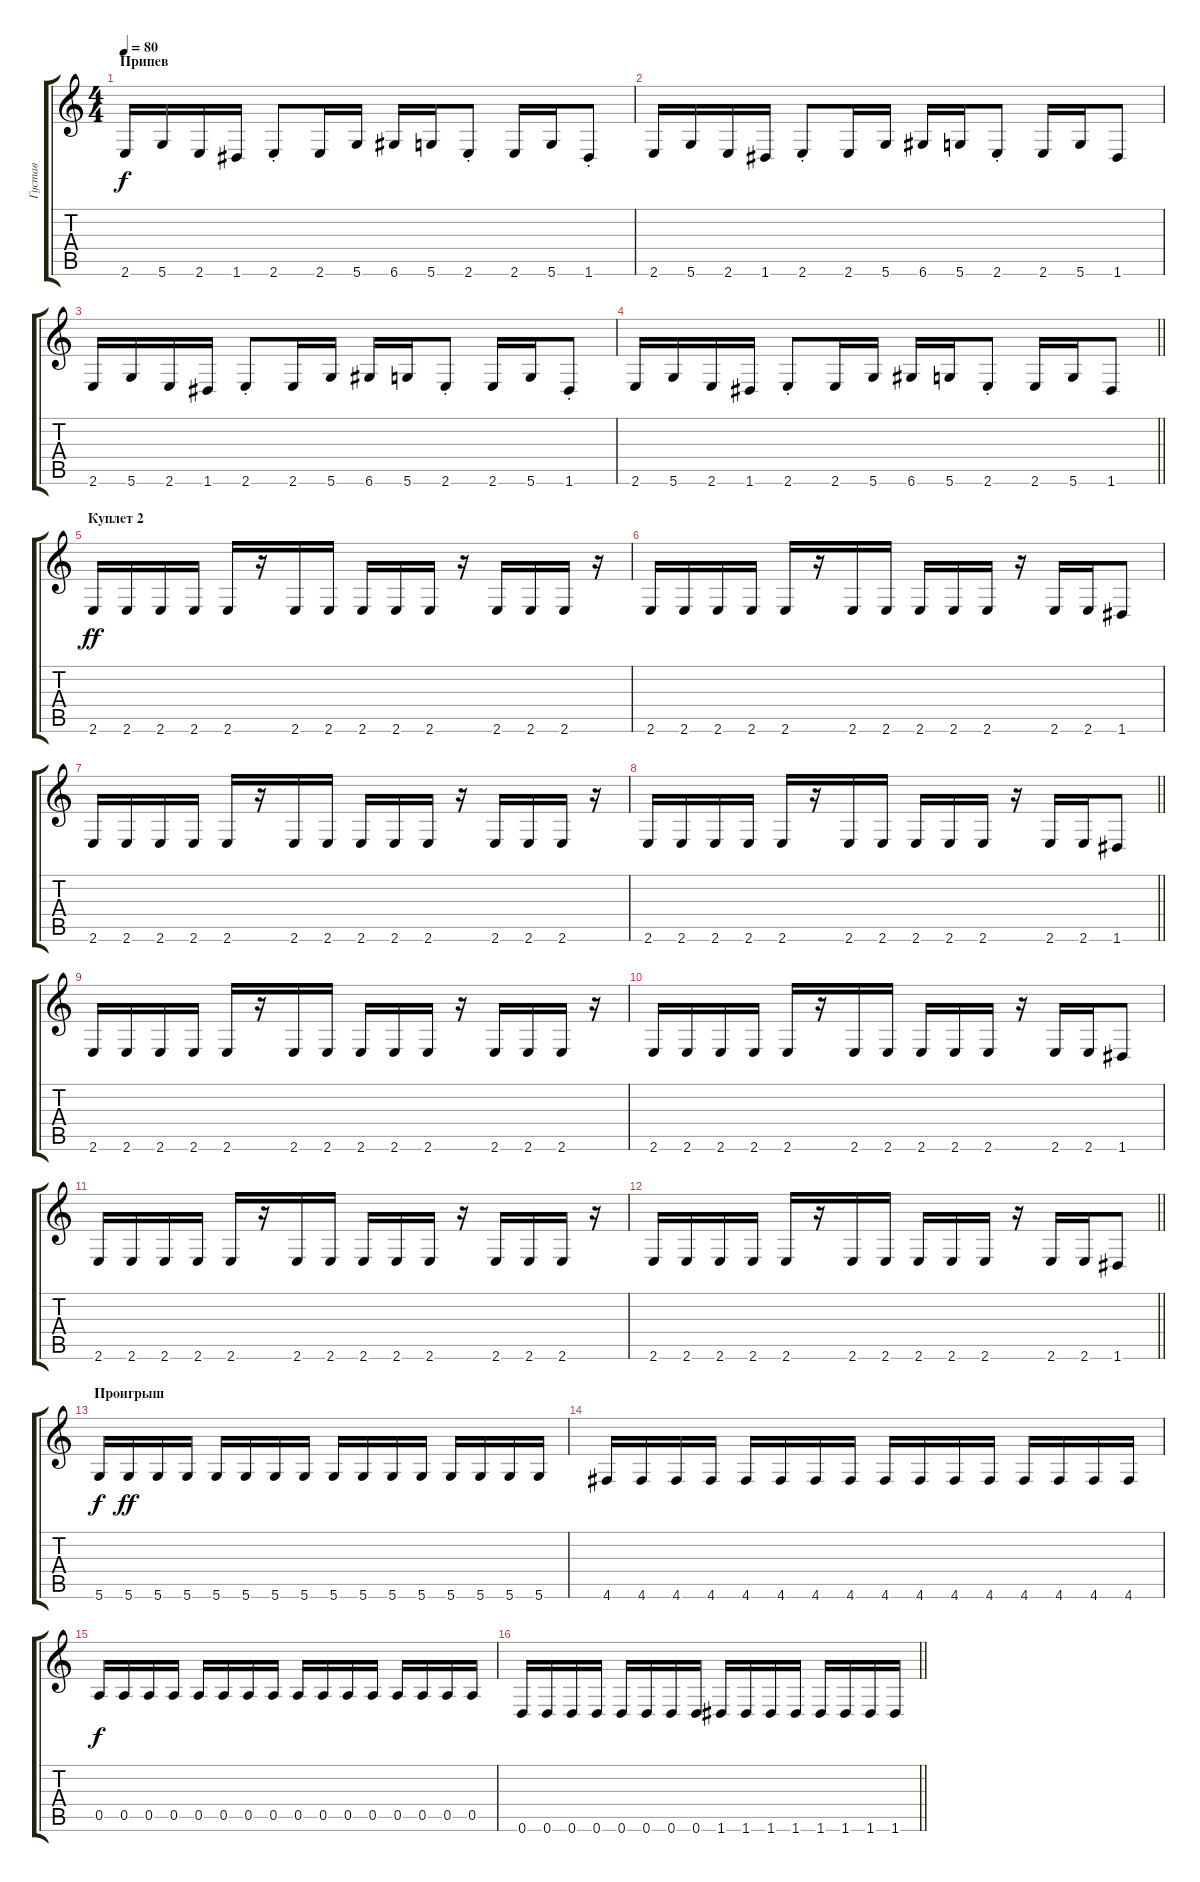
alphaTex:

\track ("Густав" "Густав") {instrument electricbassfinger}
\staff {score tabs}
\tuning (E4 B3 G3 D3 A2 D2) {hide}
\ts (4 4)
\section ("" "Припев")
\tempo 80
\clef g2
\ks c
2.6.16{dy f} 5.6.16 2.6.16 1.6.16 2.6{st}.8 2.6.16 5.6.16 6.6.16 5.6.16 2.6{st}.8 2.6.16 5.6.16 1.6{st}.8 |
2.6.16 5.6.16 2.6.16 1.6.16 2.6{st}.8 2.6.16 5.6.16 6.6.16 5.6.16 2.6{st}.8 2.6.16 5.6.16 1.6.8 |
2.6.16 5.6.16 2.6.16 1.6.16 2.6{st}.8 2.6.16 5.6.16 6.6.16 5.6.16 2.6{st}.8 2.6.16 5.6.16 1.6{st}.8 |
\barLineRight lightlight
2.6.16 5.6.16 2.6.16 1.6.16 2.6{st}.8 2.6.16 5.6.16 6.6.16 5.6.16 2.6{st}.8 2.6.16 5.6.16 1.6.8 |
\section ("" "Куплет 2")
2.6.16{dy ff} 2.6.16 2.6.16 2.6.16 2.6.16 r.16 2.6.16 2.6.16 2.6.16 2.6.16 2.6.16 r.16 2.6.16 2.6.16 2.6.16 r.16 |
2.6.16 2.6.16 2.6.16 2.6.16 2.6.16 r.16 2.6.16 2.6.16 2.6.16 2.6.16 2.6.16 r.16 2.6.16 2.6.16 1.6.8 |
2.6.16 2.6.16 2.6.16 2.6.16 2.6.16 r.16 2.6.16 2.6.16 2.6.16 2.6.16 2.6.16 r.16 2.6.16 2.6.16 2.6.16 r.16 |
\barLineRight lightlight
2.6.16 2.6.16 2.6.16 2.6.16 2.6.16 r.16 2.6.16 2.6.16 2.6.16 2.6.16 2.6.16 r.16 2.6.16 2.6.16 1.6.8 |
2.6.16 2.6.16 2.6.16 2.6.16 2.6.16 r.16 2.6.16 2.6.16 2.6.16 2.6.16 2.6.16 r.16 2.6.16 2.6.16 2.6.16 r.16 |
2.6.16 2.6.16 2.6.16 2.6.16 2.6.16 r.16 2.6.16 2.6.16 2.6.16 2.6.16 2.6.16 r.16 2.6.16 2.6.16 1.6.8 |
2.6.16 2.6.16 2.6.16 2.6.16 2.6.16 r.16 2.6.16 2.6.16 2.6.16 2.6.16 2.6.16 r.16 2.6.16 2.6.16 2.6.16 r.16 |
\barLineRight lightlight
2.6.16 2.6.16 2.6.16 2.6.16 2.6.16 r.16 2.6.16 2.6.16 2.6.16 2.6.16 2.6.16 r.16 2.6.16 2.6.16 1.6.8 |
\section ("" "Проигрыш")
5.6.16{dy f} 5.6.16{dy ff} 5.6.16 5.6.16 5.6.16 5.6.16 5.6.16 5.6.16 5.6.16 5.6.16 5.6.16 5.6.16 5.6.16 5.6.16 5.6.16 5.6.16 |
4.6.16 4.6.16 4.6.16 4.6.16 4.6.16 4.6.16 4.6.16 4.6.16 4.6.16 4.6.16 4.6.16 4.6.16 4.6.16 4.6.16 4.6.16 4.6.16 |
0.5.16{dy f} 0.5.16 0.5.16 0.5.16 0.5.16 0.5.16 0.5.16 0.5.16 0.5.16 0.5.16 0.5.16 0.5.16 0.5.16 0.5.16 0.5.16 0.5.16 |
\barLineRight lightlight
0.6.16 0.6.16 0.6.16 0.6.16 0.6.16 0.6.16 0.6.16 0.6.16 1.6.16 1.6.16 1.6.16 1.6.16 1.6.16 1.6.16 1.6.16 1.6.16
